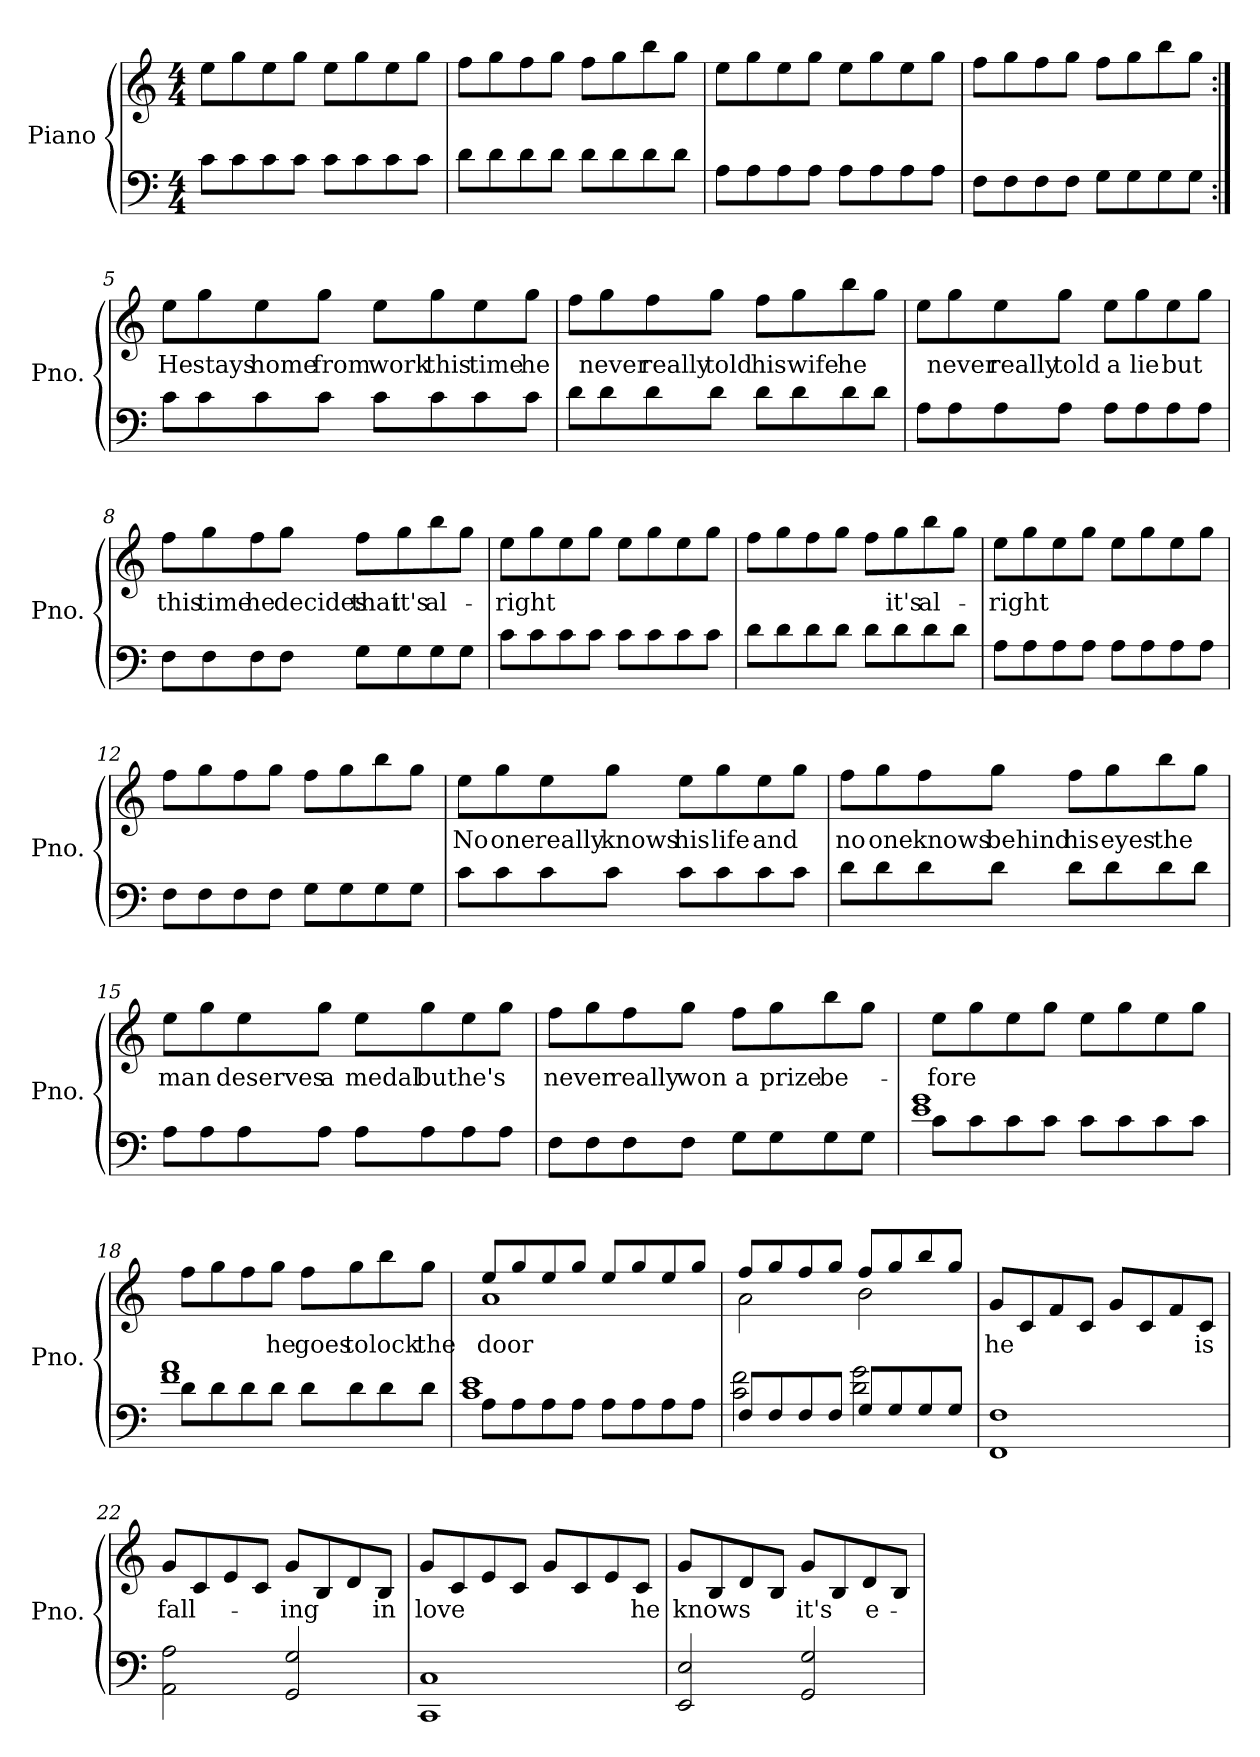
**kern	**kern	**text
*part1	*part1	*part1
*staff2	*staff1	*staff1
*I"Piano	*	*
*I'Pno.	*	*
*clefF4	*clefG2	*
*k[]	*k[]	*
*M4/4	*M4/4	*
*MM110	*MM110	*
=1	=1	=1
8c\L	8ee\L	.
8c\	8gg\	.
8c\	8ee\	.
8c\J	8gg\J	.
8c\L	8ee\L	.
8c\	8gg\	.
8c\	8ee\	.
8c\J	8gg\J	.
=2	=2	=2
8d\L	8ff\L	.
8d\	8gg\	.
8d\	8ff\	.
8d\J	8gg\J	.
8d\L	8ff\L	.
8d\	8gg\	.
8d\	8bb\	.
8d\J	8gg\J	.
=3	=3	=3
8A\L	8ee\L	.
8A\	8gg\	.
8A\	8ee\	.
8A\J	8gg\J	.
8A\L	8ee\L	.
8A\	8gg\	.
8A\	8ee\	.
8A\J	8gg\J	.
=4	=4	=4
8F\L	8ff\L	.
8F\	8gg\	.
8F\	8ff\	.
8F\J	8gg\J	.
8G\L	8ff\L	.
8G\	8gg\	.
8G\	8bb\	.
8G\J	8gg\J	.
!!LO:LB:g=z
=5:|!	=5:|!	=5:|!
8c\L	8ee\L	He
8c\	8gg\	stays
8c\	8ee\	home
8c\J	8gg\J	from
8c\L	8ee\L	work
8c\	8gg\	this
8c\	8ee\	time
8c\J	8gg\J	he
=6	=6	=6
8d\L	8ff\L	.
8d\	8gg\	never
8d\	8ff\	really
8d\J	8gg\J	told
8d\L	8ff\L	his
8d\	8gg\	wife
8d\	8bb\	he
8d\J	8gg\J	.
!!LO:LB:g=z
=7	=7	=7
8A\L	8ee\L	.
8A\	8gg\	never
8A\	8ee\	really
8A\J	8gg\J	told
8A\L	8ee\L	a
8A\	8gg\	lie
8A\	8ee\	but
8A\J	8gg\J	.
=8	=8	=8
8F\L	8ff\L	this
8F\	8gg\	time
8F\	8ff\	he
8F\J	8gg\J	decides
8G\L	8ff\L	that
8G\	8gg\	it's
8G\	8bb\	al-
8G\J	8gg\J	.
=9	=9	=9
8c\L	8ee\L	-right
8c\	8gg\	.
8c\	8ee\	.
8c\J	8gg\J	.
8c\L	8ee\L	.
8c\	8gg\	.
8c\	8ee\	.
8c\J	8gg\J	.
!!LO:LB:g=z
=10	=10	=10
8d\L	8ff\L	.
8d\	8gg\	.
8d\	8ff\	.
8d\J	8gg\J	.
8d\L	8ff\L	.
8d\	8gg\	it's
8d\	8bb\	al-
8d\J	8gg\J	.
=11	=11	=11
8A\L	8ee\L	-right
8A\	8gg\	.
8A\	8ee\	.
8A\J	8gg\J	.
8A\L	8ee\L	.
8A\	8gg\	.
8A\	8ee\	.
8A\J	8gg\J	.
=12	=12	=12
8F\L	8ff\L	.
8F\	8gg\	.
8F\	8ff\	.
8F\J	8gg\J	.
8G\L	8ff\L	.
8G\	8gg\	.
8G\	8bb\	.
8G\J	8gg\J	.
=13	=13	=13
8c\L	8ee\L	No
8c\	8gg\	one
8c\	8ee\	really
8c\J	8gg\J	knows
8c\L	8ee\L	his
8c\	8gg\	life
8c\	8ee\	and
8c\J	8gg\J	.
!!LO:LB:g=z
=14	=14	=14
8d\L	8ff\L	no
8d\	8gg\	one
8d\	8ff\	knows
8d\J	8gg\J	behind
8d\L	8ff\L	his
8d\	8gg\	eyes
8d\	8bb\	the
8d\J	8gg\J	.
=15	=15	=15
8A\L	8ee\L	man
8A\	8gg\	.
8A\	8ee\	deserves
8A\J	8gg\J	a
8A\L	8ee\L	medal
8A\	8gg\	but
8A\	8ee\	he's
8A\J	8gg\J	.
!!LO:PB:g=z
=16	=16	=16
8F\L	8ff\L	never
8F\	8gg\	.
8F\	8ff\	really
8F\J	8gg\J	won
8G\L	8ff\L	a
8G\	8gg\	prize
8G\	8bb\	be-
8G\J	8gg\J	.
=17	=17	=17
*^	*	*
8c\L	1e 1g	8ee\L	-fore
8c\	.	8gg\	.
8c\	.	8ee\	.
8c\J	.	8gg\J	.
8c\L	.	8ee\L	.
8c\	.	8gg\	.
8c\	.	8ee\	.
8c\J	.	8gg\J	.
=18	=18	=18	=18
8d\L	1f 1a	8ff\L	.
8d\	.	8gg\	.
8d\	.	8ff\	.
8d\J	.	8gg\J	he
8d\L	.	8ff\L	goes
8d\	.	8gg\	to
8d\	.	8bb\	lock
8d\J	.	8gg\J	the
!!LO:LB:g=z
=19	=19	=19	=19
*	*	*^	*
8A\L	1c 1e	8ee/L	1a	door
8A\	.	8gg/	.	.
8A\	.	8ee/	.	.
8A\J	.	8gg/J	.	.
8A\L	.	8ee/L	.	.
8A\	.	8gg/	.	.
8A\	.	8ee/	.	.
8A\J	.	8gg/J	.	.
=20	=20	=20	=20	=20
8F/L	2c\ 2f\	8ff/L	2a\	.
8F/	.	8gg/	.	.
8F/	.	8ff/	.	.
8F/J	.	8gg/J	.	.
8G/L	2d\ 2g\	8ff/L	2b\	.
8G/	.	8gg/	.	.
8G/	.	8bb/	.	.
8G/J	.	8gg/J	.	.
*v	*v	*	*	*
*	*v	*v	*
=21	=21	=21
1FF 1F	8g/L	he
.	8c/	.
.	8f/	.
.	8c/J	.
.	8g/L	.
.	8c/	.
.	8f/	.
.	8c/J	is
=22	=22	=22
2AA\ 2A\	8g/L	fall-
.	8c/	.
.	8e/	.
.	8c/J	.
2GG/ 2G/	8g/L	ing
.	8B/	.
.	8d/	.
.	8B/J	in
!!LO:LB:g=z
=23	=23	=23
1CC 1C	8g/L	love
.	8c/	.
.	8e/	.
.	8c/J	.
.	8g/L	.
.	8c/	.
.	8e/	.
.	8c/J	he
=24	=24	=24
2EE/ 2E/	8g/L	knows
.	8B/	.
.	8d/	.
.	8B/J	.
2GG/ 2G/	8g/L	it's
.	8B/	.
.	8d/	e-
.	8B/J	.
=	=	=
*-	*-	*-
